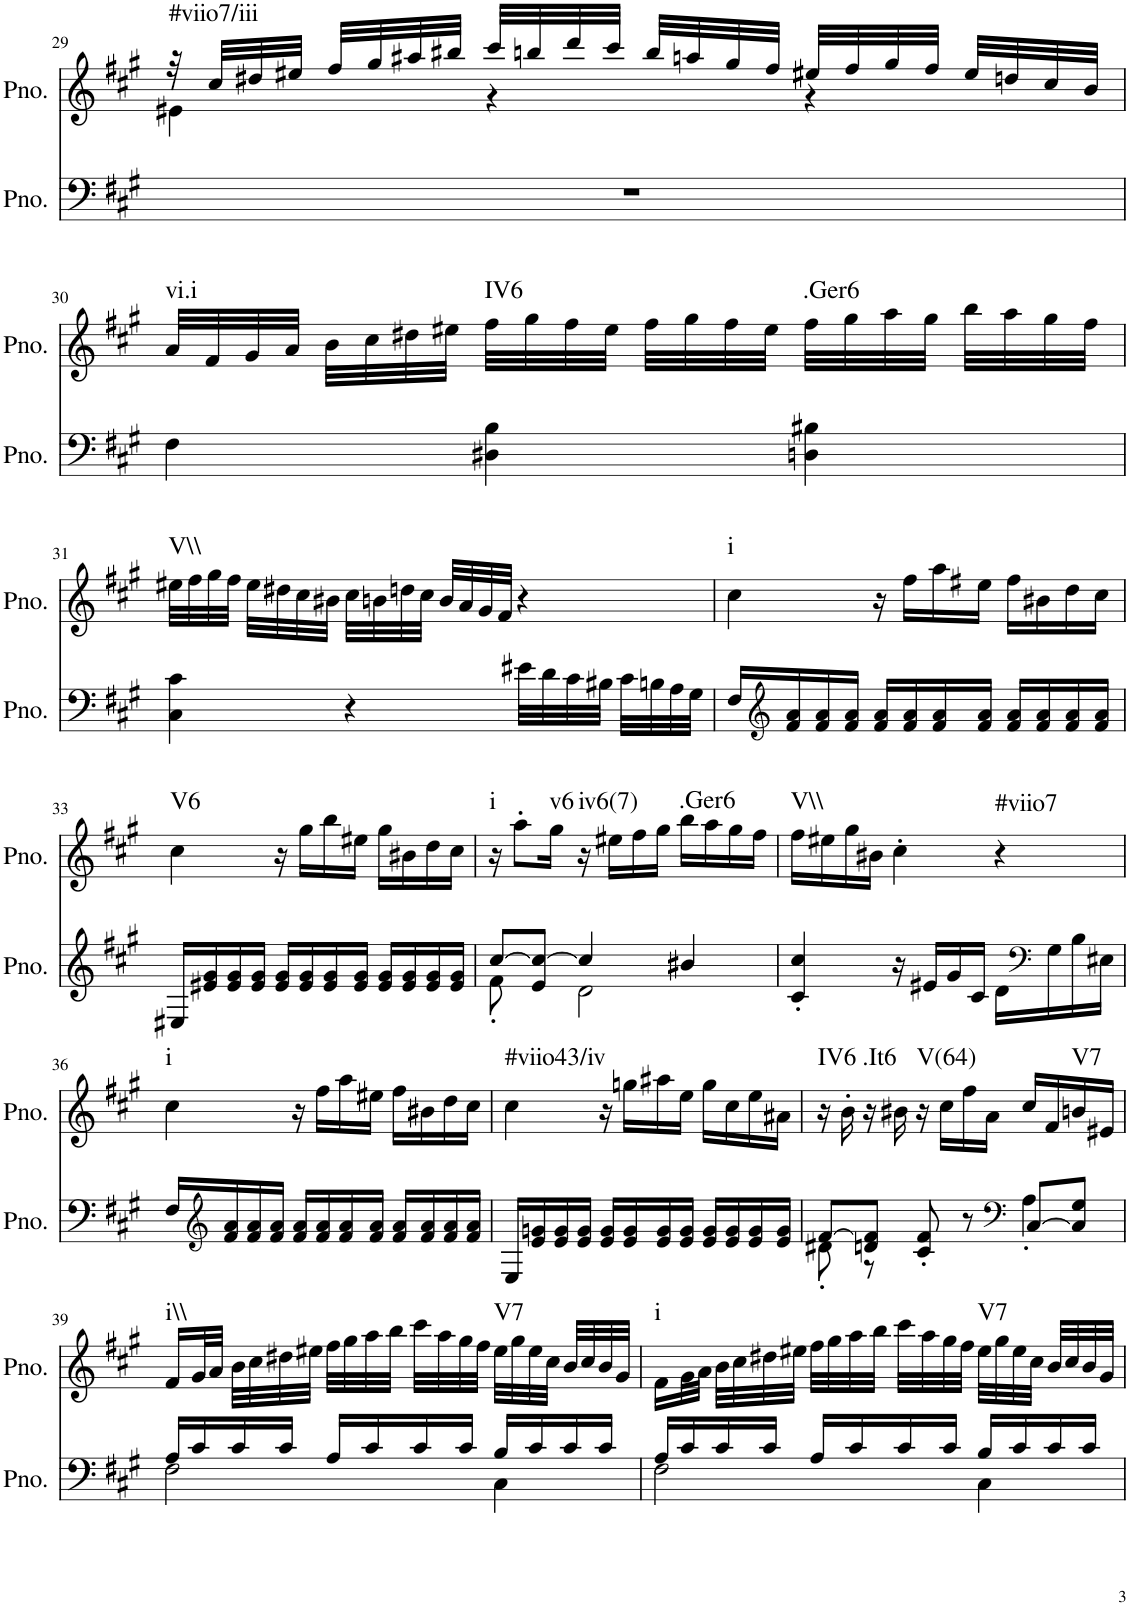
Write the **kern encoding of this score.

**kern	**kern	**harte
*part2	*part1	*part1
*staff2	*staff1	*
*I"Piano, unbenannt	*I"Piano, unbenannt	*
*I'Pno.	*I'Pno.	*
!!LO:PB:g=z
*clefF4	*clefG2	*
*k[f#c#g#]	*k[f#c#g#]	*
*M3/4	*M3/4	*
=29	=29	=29
*	*^	*
!	!	!	!LO:H:kt=#viio7/iii
2.r	32r	4e#X\	N
.	32cc#/LLL	.	.
.	32dd#X/	.	.
.	32ee#X/JJJ	.	.
.	32ff#/LLL	.	.
.	32gg#/	.	.
.	32aa#X/	.	.
.	32bb#X/JJJ	.	.
.	32ccc#/LLL	4r	.
.	32bbn/	.	.
.	32ddd/	.	.
.	32ccc#/JJJ	.	.
.	32bb/LLL	.	.
.	32aan/	.	.
.	32gg#/	.	.
.	32ff#/JJJ	.	.
.	32ee#X/LLL	4r	.
.	32ff#/	.	.
.	32gg#/	.	.
.	32ff#/JJJ	.	.
.	32ee#/LLL	.	.
.	32ddn/	.	.
.	32cc#/	.	.
.	32b/JJJ	.	.
*	*v	*v	*
!!LO:LB:g=z
=30	=30	=30
!	!	!LO:H:kt=vi.i
4F#\	32a/LLL	N
.	32f#/	.
.	32g#/	.
.	32a/JJJ	.
.	32b\LLL	.
.	32cc#\	.
.	32dd#X\	.
.	32ee#X\JJJ	.
!	!	!LO:H:kt=IV6
4D#X\ 4B\	32ff#\LLL	N
.	32gg#\	.
.	32ff#\	.
.	32ee#\JJJ	.
.	32ff#\LLL	.
.	32gg#\	.
.	32ff#\	.
.	32ee#\JJJ	.
!	!	!LO:H:kt=.Ger6
4Dn\ 4B#X\	32ff#\LLL	N
.	32gg#\	.
.	32aa\	.
.	32gg#\JJJ	.
.	32bb\LLL	.
.	32aa\	.
.	32gg#\	.
.	32ff#\JJJ	.
!!LO:LB:g=z
=31	=31	=31
!	!	!LO:H:kt=V\\
4C#\ 4c#\	32ee#X\LLL	N
.	32ff#\	.
.	32gg#\	.
.	32ff#\JJJ	.
.	32ee#\LLL	.
.	32dd#X\	.
.	32cc#\	.
.	32b#X\JJJ	.
4r	32cc#\LLL	.
.	32bn\	.
.	32ddn\	.
.	32cc#\JJJ	.
.	32b/LLL	.
.	32a/	.
.	32g#/	.
.	32f#/JJJ	.
32e#X\LLL	4r	.
32d\	.	.
32c#\	.	.
32B#X\JJJ	.	.
32c#\LLL	.	.
32Bn\	.	.
32A\	.	.
32G#\JJJ	.	.
=32	=32	=32
!	!	!LO:H:kt=i
16F#/LL	4cc#\	N
*clefG2	*	*
16f#/ 16a/	.	.
16f#/ 16a/	.	.
16f#/ 16a/JJ	.	.
16f#/ 16a/LL	16r	.
16f#/ 16a/	16ff#\LL	.
16f#/ 16a/	16aa\	.
16f#/ 16a/JJ	16ee#X\JJ	.
16f#/ 16a/LL	16ff#\LL	.
16f#/ 16a/	16b#X\	.
16f#/ 16a/	16dd\	.
16f#/ 16a/JJ	16cc#\JJ	.
!!LO:LB:g=z
=33	=33	=33
!	!	!LO:H:kt=V6
16E#X/LL	4cc#\	N
16e#X/ 16g#/	.	.
16e#/ 16g#/	.	.
16e#/ 16g#/JJ	.	.
16e#/ 16g#/LL	16r	.
16e#/ 16g#/	16gg#\LL	.
16e#/ 16g#/	16bb\	.
16e#/ 16g#/JJ	16ee#X\JJ	.
16e#/ 16g#/LL	16gg#\LL	.
16e#/ 16g#/	16b#X\	.
16e#/ 16g#/	16dd\	.
16e#/ 16g#/JJ	16cc#\JJ	.
=34	=34	=34
*^	*	*
!	!	!	!LO:H:kt=i
[8cc#/L	8f#'\	16r	N
.	.	8aa'\L	.
8e/ 8cc#/_J	8ryy	.	.
!	!	!	!LO:H:kt=v6
.	.	16gg#\Jk	N
!	!	!	!LO:H:kt=iv6(7)
4cc#/]	2d\	16r	N
.	.	16ee#X\LL	.
.	.	16ff#\	.
.	.	16gg#\JJ	.
!	!	!	!LO:H:kt=.Ger6
4b#X/	.	16bb\LL	N
.	.	16aa\	.
.	.	16gg#\	.
.	.	16ff#\JJ	.
*v	*v	*	*
=35	=35	=35
!	!	!LO:H:kt=V\\
4c#/' 4cc#/'	16ff#\LL	N
.	16ee#X\	.
.	16gg#\	.
.	16b#X\JJ	.
16r	4cc#'\	.
16e#X/LL	.	.
16g#/	.	.
16c#/JJ	.	.
!	!	!LO:H:kt=#viio7
16d\LL	4r	N
*clefF4	*	*
16G#\	.	.
16B\	.	.
16E#X\JJ	.	.
!!LO:LB:g=z
=36	=36	=36
!	!	!LO:H:kt=i
16F#/LL	4cc#\	N
*clefG2	*	*
16f#/ 16a/	.	.
16f#/ 16a/	.	.
16f#/ 16a/JJ	.	.
16f#/ 16a/LL	16r	.
16f#/ 16a/	16ff#\LL	.
16f#/ 16a/	16aa\	.
16f#/ 16a/JJ	16ee#X\JJ	.
16f#/ 16a/LL	16ff#\LL	.
16f#/ 16a/	16b#X\	.
16f#/ 16a/	16dd\	.
16f#/ 16a/JJ	16cc#\JJ	.
=37	=37	=37
!	!	!LO:H:kt=#viio43/iv
16E/LL	4cc#\	N
16e/ 16gn/	.	.
16e/ 16g/	.	.
16e/ 16g/JJ	.	.
16e/ 16g/LL	16r	.
16e/ 16g/	16ggn\LL	.
16e/ 16g/	16aa#X\	.
16e/ 16g/JJ	16ee\JJ	.
16e/ 16g/LL	16gg\LL	.
16e/ 16g/	16cc#\	.
16e/ 16g/	16ee\	.
16e/ 16g/JJ	16a#X\JJ	.
=38	=38	=38
*^	*	*
!	!	!	!LO:H:kt=IV6
[8f#/L	8d#X'\	16r	N
.	.	16b'\	.
!	!	!	!LO:H:kt=.It6
8dn/ 8f#/]J	8r	16r	N
.	.	16b#X\	.
!	!	!	!LO:H:kt=V(64)
8c#/' 8f#/'	4ryy	16r	N
.	.	16cc#\LL	.
8r	.	16ff#\	.
.	.	16a\JJ	.
*clefF4	*	*	*
[8C#/L	4A'\	16cc#/LL	.
.	.	16f#/	.
!	!	!	!LO:H:kt=V7
8C#/] 8G#/J	.	16bn/	N
.	.	16e#X/JJ	.
!!LO:LB:g=z
=39	=39	=39	=39
!	!	!	!LO:H:kt=i\\
16A/LL	2F#\	16f#/LL	N
16c#/	.	32g#/L	.
.	.	32a/JJJ	.
16c#/	.	32b\LLL	.
.	.	32cc#\	.
16c#/JJ	.	32dd#X\	.
.	.	32ee#X\JJJ	.
16A/LL	.	32ff#\LLL	.
.	.	32gg#\	.
16c#/	.	32aa\	.
.	.	32bb\JJJ	.
16c#/	.	32ccc#\LLL	.
.	.	32aa\	.
16c#/JJ	.	32gg#\	.
.	.	32ff#\JJJ	.
!	!	!	!LO:H:kt=V7
16B/LL	4C#\	32ee#\LLL	N
.	.	32gg#\	.
16c#/	.	32ee#\	.
.	.	32cc#\JJJ	.
16c#/	.	32b/LLL	.
.	.	32cc#/	.
16c#/JJ	.	32b/	.
.	.	32g#/JJJ	.
=40	=40	=40	=40
!	!	!	!LO:H:kt=i
16A/LL	2F#\	16f#\LL	N
16c#/	.	32g#\L	.
.	.	32a\JJJ	.
16c#/	.	32b\LLL	.
.	.	32cc#\	.
16c#/JJ	.	32dd#X\	.
.	.	32ee#X\JJJ	.
16A/LL	.	32ff#\LLL	.
.	.	32gg#\	.
16c#/	.	32aa\	.
.	.	32bb\JJJ	.
16c#/	.	32ccc#\LLL	.
.	.	32aa\	.
16c#/JJ	.	32gg#\	.
.	.	32ff#\JJJ	.
!	!	!	!LO:H:kt=V7
16B/LL	4C#\	32ee#\LLL	N
.	.	32gg#\	.
16c#/	.	32ee#\	.
.	.	32cc#\JJJ	.
16c#/	.	32b/LLL	.
.	.	32cc#/	.
16c#/JJ	.	32b/	.
.	.	32g#/JJJ	.
*v	*v	*	*
=	=	=
*-	*-	*-
